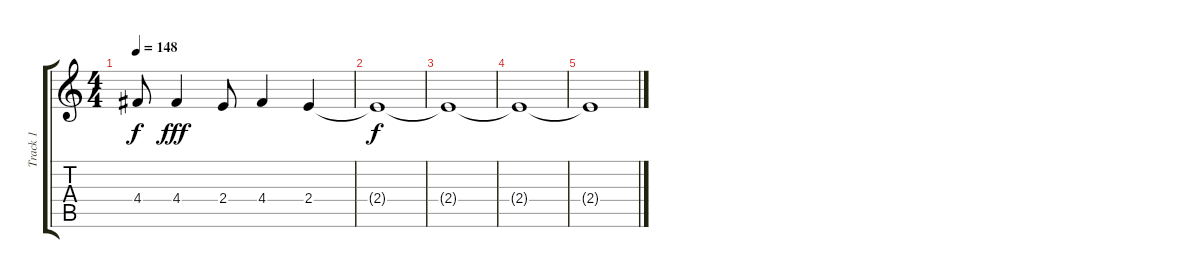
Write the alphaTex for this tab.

\track ("Track 1" "Track 1") {instrument overdrivenguitar}
\staff {score tabs}
\tuning (E4 B3 G3 D3 A2 E2) {hide}
\ts (4 4)
\tempo 148
\clef g2
\ks c
4.4{t}.8{dy f} 4.4.4{dy fff} 2.4.8 4.4.4 2.4.4 |
2.4{t}.1{dy f} |
2.4{t}.1 |
2.4{t}.1 |
2.4{t}.1
